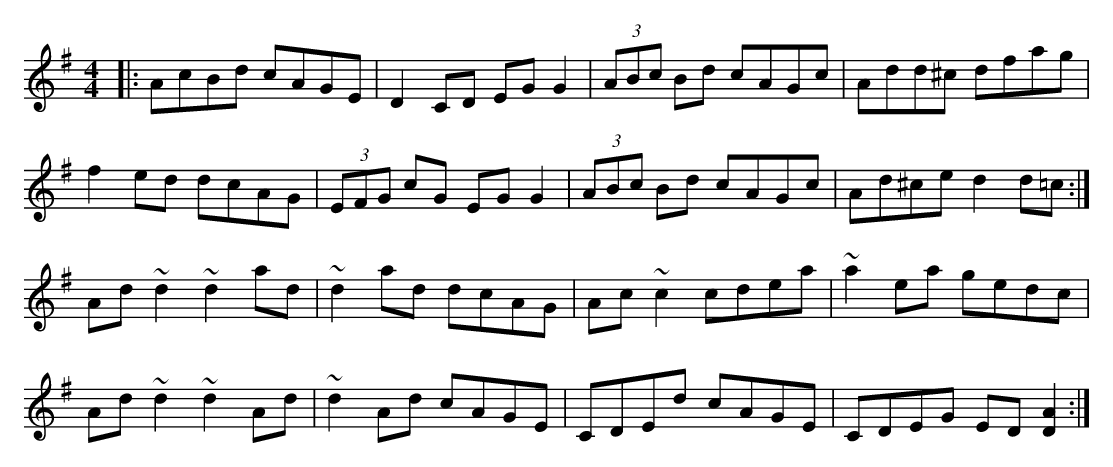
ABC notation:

X:1
M:4/4
K:G
|:AcBd cAGE|D2CD EGG2|(3ABc Bd cAGc|Add^c dfag|
f2ed dcAG|(3EFG cG EGG2|(3ABc Bd cAGc|Ad^ce d2d=c:|
Ad~d2 ~d2ad|~d2ad dcAG|Ac~c2 cdea|~a2ea gedc|
Ad~d2 ~d2Ad|~d2 Ad cAGE|CDEd cAGE|CDEG ED[D2A2]:|
